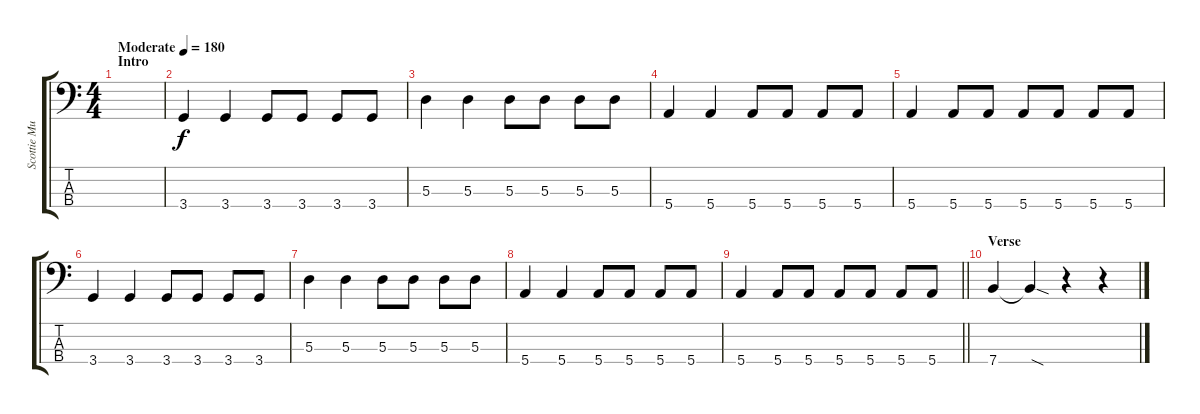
\track ("Scottie Murphy - Bass" "Scottie Mu") {instrument electricbasspick}
\staff {score tabs}
\tuning (G2 D2 A1 E1) {hide}
\ts (4 4)
\section ("" "Intro")
\tempo (180 "Moderate")
\clef f4
\ks c
|
3.4.4 3.4.4 3.4.8 3.4.8 3.4.8 3.4.8 |
5.3.4 5.3.4 5.3.8 5.3.8 5.3.8 5.3.8 |
5.4.4 5.4.4 5.4.8 5.4.8 5.4.8 5.4.8 |
5.4.4 5.4.8 5.4.8 5.4.8 5.4.8 5.4.8 5.4.8 |
3.4.4 3.4.4 3.4.8 3.4.8 3.4.8 3.4.8 |
5.3.4 5.3.4 5.3.8 5.3.8 5.3.8 5.3.8 |
5.4.4 5.4.4 5.4.8 5.4.8 5.4.8 5.4.8 |
\barLineRight lightlight
5.4.4 5.4.8 5.4.8 5.4.8 5.4.8 5.4.8 5.4.8 |
\section ("" "Verse ")
7.4.4 7.4{sod t}.4 r.4 r.4
